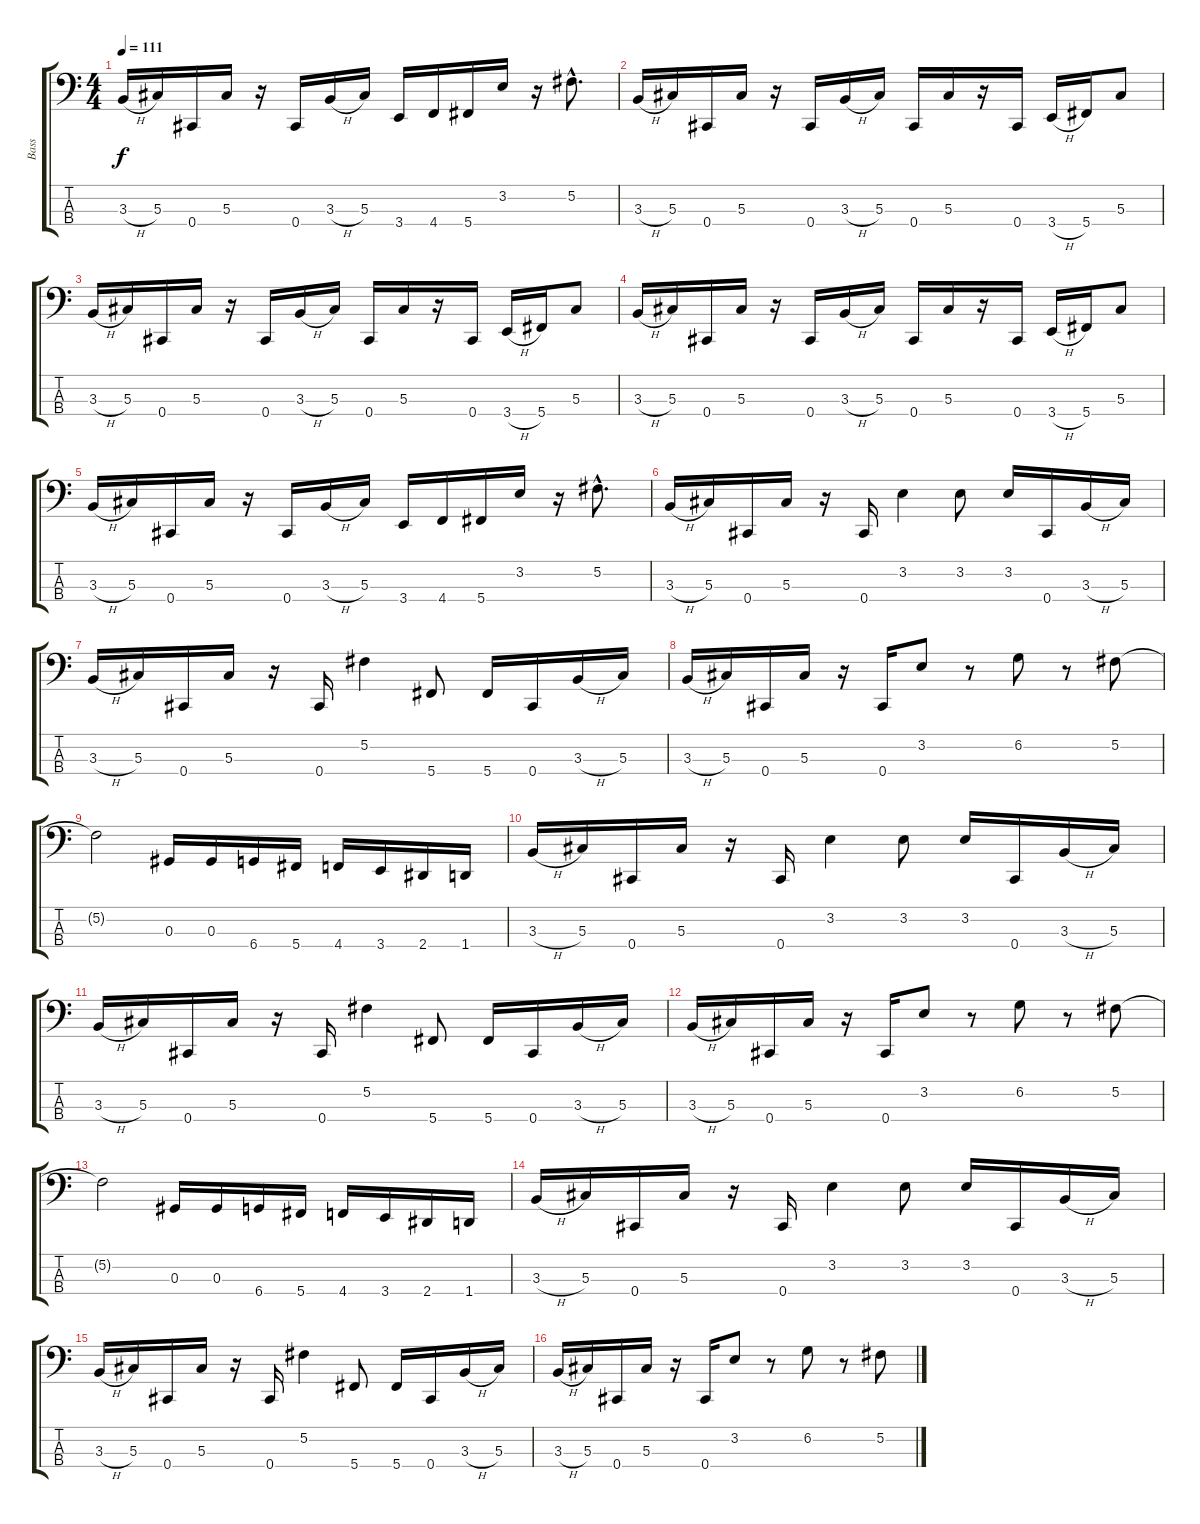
\track ("Bass" "Bass") {instrument electricbasspick}
\staff {score tabs}
\tuning (Gb2 Db2 Ab1 Db1) {hide}
\ts (4 4)
\tempo 111
\clef f4
\ks c
3.3{h}.16{dy f} 5.3.16 0.4.16 5.3.16 r.16 0.4.16 3.3{h}.16 5.3.16 3.4.16 4.4.16 5.4.16 3.2.16 r.16 5.2{hac}.8{d} |
3.3{h}.16 5.3.16 0.4.16 5.3.16 r.16 0.4.16 3.3{h}.16 5.3.16 0.4.16 5.3.16 r.16 0.4.16 3.4{h}.16 5.4.16 5.3.8 |
3.3{h}.16 5.3.16 0.4.16 5.3.16 r.16 0.4.16 3.3{h}.16 5.3.16 0.4.16 5.3.16 r.16 0.4.16 3.4{h}.16 5.4.16 5.3.8 |
3.3{h}.16 5.3.16 0.4.16 5.3.16 r.16 0.4.16 3.3{h}.16 5.3.16 0.4.16 5.3.16 r.16 0.4.16 3.4{h}.16 5.4.16 5.3.8 |
3.3{h}.16 5.3.16 0.4.16 5.3.16 r.16 0.4.16 3.3{h}.16 5.3.16 3.4.16 4.4.16 5.4.16 3.2.16 r.16 5.2{hac}.8{d} |
3.3{h}.16 5.3.16 0.4.16 5.3.16 r.16 0.4.16 3.2.4 3.2.8 3.2.16 0.4.16 3.3{h}.16 5.3.16 |
3.3{h}.16 5.3.16 0.4.16 5.3.16 r.16 0.4.16 5.2.4 5.4.8 5.4.16 0.4.16 3.3{h}.16 5.3.16 |
3.3{h}.16 5.3.16 0.4.16 5.3.16 r.16 0.4.16 3.2.8 r.8 6.2.8 r.8 5.2.8 |
5.2{t}.2 0.3.16 0.3.16 6.4.16 5.4.16 4.4.16 3.4.16 2.4.16 1.4.16 |
3.3{h}.16 5.3.16 0.4.16 5.3.16 r.16 0.4.16 3.2.4 3.2.8 3.2.16 0.4.16 3.3{h}.16 5.3.16 |
3.3{h}.16 5.3.16 0.4.16 5.3.16 r.16 0.4.16 5.2.4 5.4.8 5.4.16 0.4.16 3.3{h}.16 5.3.16 |
3.3{h}.16 5.3.16 0.4.16 5.3.16 r.16 0.4.16 3.2.8 r.8 6.2.8 r.8 5.2.8 |
5.2{t}.2 0.3.16 0.3.16 6.4.16 5.4.16 4.4.16 3.4.16 2.4.16 1.4.16 |
3.3{h}.16 5.3.16 0.4.16 5.3.16 r.16 0.4.16 3.2.4 3.2.8 3.2.16 0.4.16 3.3{h}.16 5.3.16 |
3.3{h}.16 5.3.16 0.4.16 5.3.16 r.16 0.4.16 5.2.4 5.4.8 5.4.16 0.4.16 3.3{h}.16 5.3.16 |
3.3{h}.16 5.3.16 0.4.16 5.3.16 r.16 0.4.16 3.2.8 r.8 6.2.8 r.8 5.2.8
